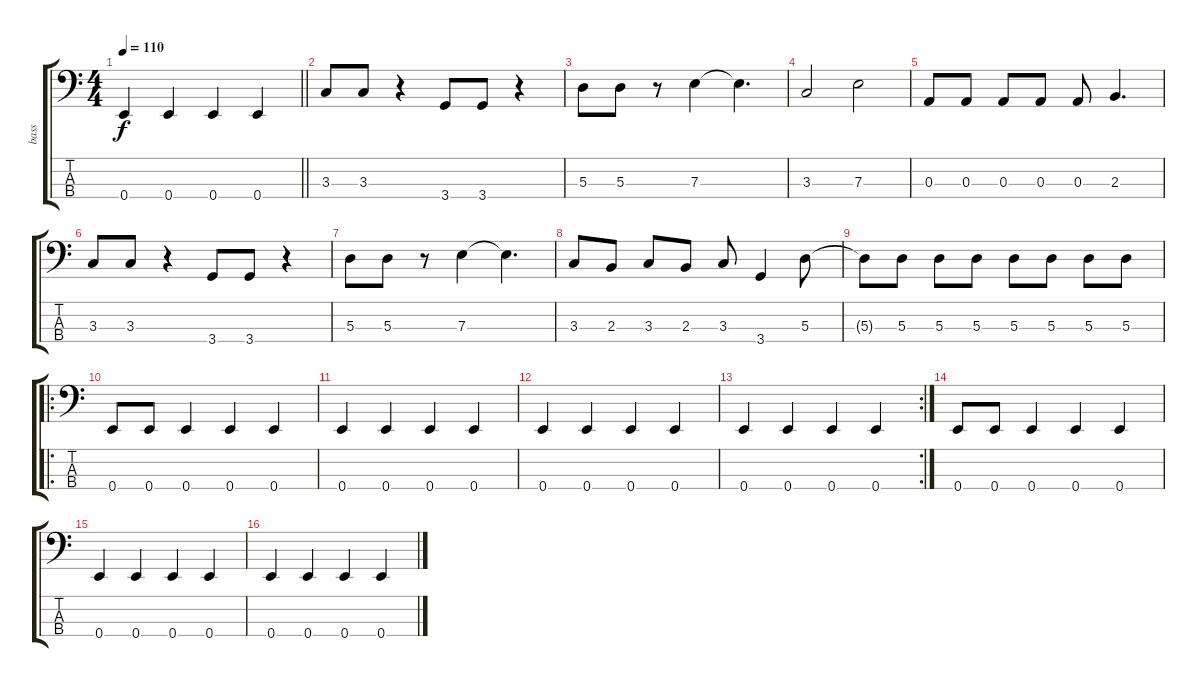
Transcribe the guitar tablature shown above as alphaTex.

\track ("bass" "bass") {instrument electricbassfinger}
\staff {score tabs}
\tuning (G2 D2 A1 E1) {hide}
\ts (4 4)
\tempo 110
\clef f4
\barLineRight lightlight
\ks c
0.4.4{dy f} 0.4.4 0.4.4 0.4.4 |
3.3.8 3.3.8 r.4 3.4.8 3.4.8 r.4 |
5.3.8 5.3.8 r.8 7.3.4 7.3{t}.4{d} |
3.3.2 7.3.2 |
0.3.8 0.3.8 0.3.8 0.3.8 0.3.8 2.3.4{d} |
3.3.8 3.3.8 r.4 3.4.8 3.4.8 r.4 |
5.3.8 5.3.8 r.8 7.3.4 7.3{t}.4{d} |
3.3.8 2.3.8 3.3.8 2.3.8 3.3.8 3.4.4 5.3.8 |
5.3{t}.8 5.3.8 5.3.8 5.3.8 5.3.8 5.3.8 5.3.8 5.3.8 |
\ro
0.4.8 0.4.8 0.4.4 0.4.4 0.4.4 |
0.4.4 0.4.4 0.4.4 0.4.4 |
0.4.4 0.4.4 0.4.4 0.4.4 |
\rc 2
0.4.4 0.4.4 0.4.4 0.4.4 |
0.4.8 0.4.8 0.4.4 0.4.4 0.4.4 |
0.4.4 0.4.4 0.4.4 0.4.4 |
0.4.4 0.4.4 0.4.4 0.4.4
